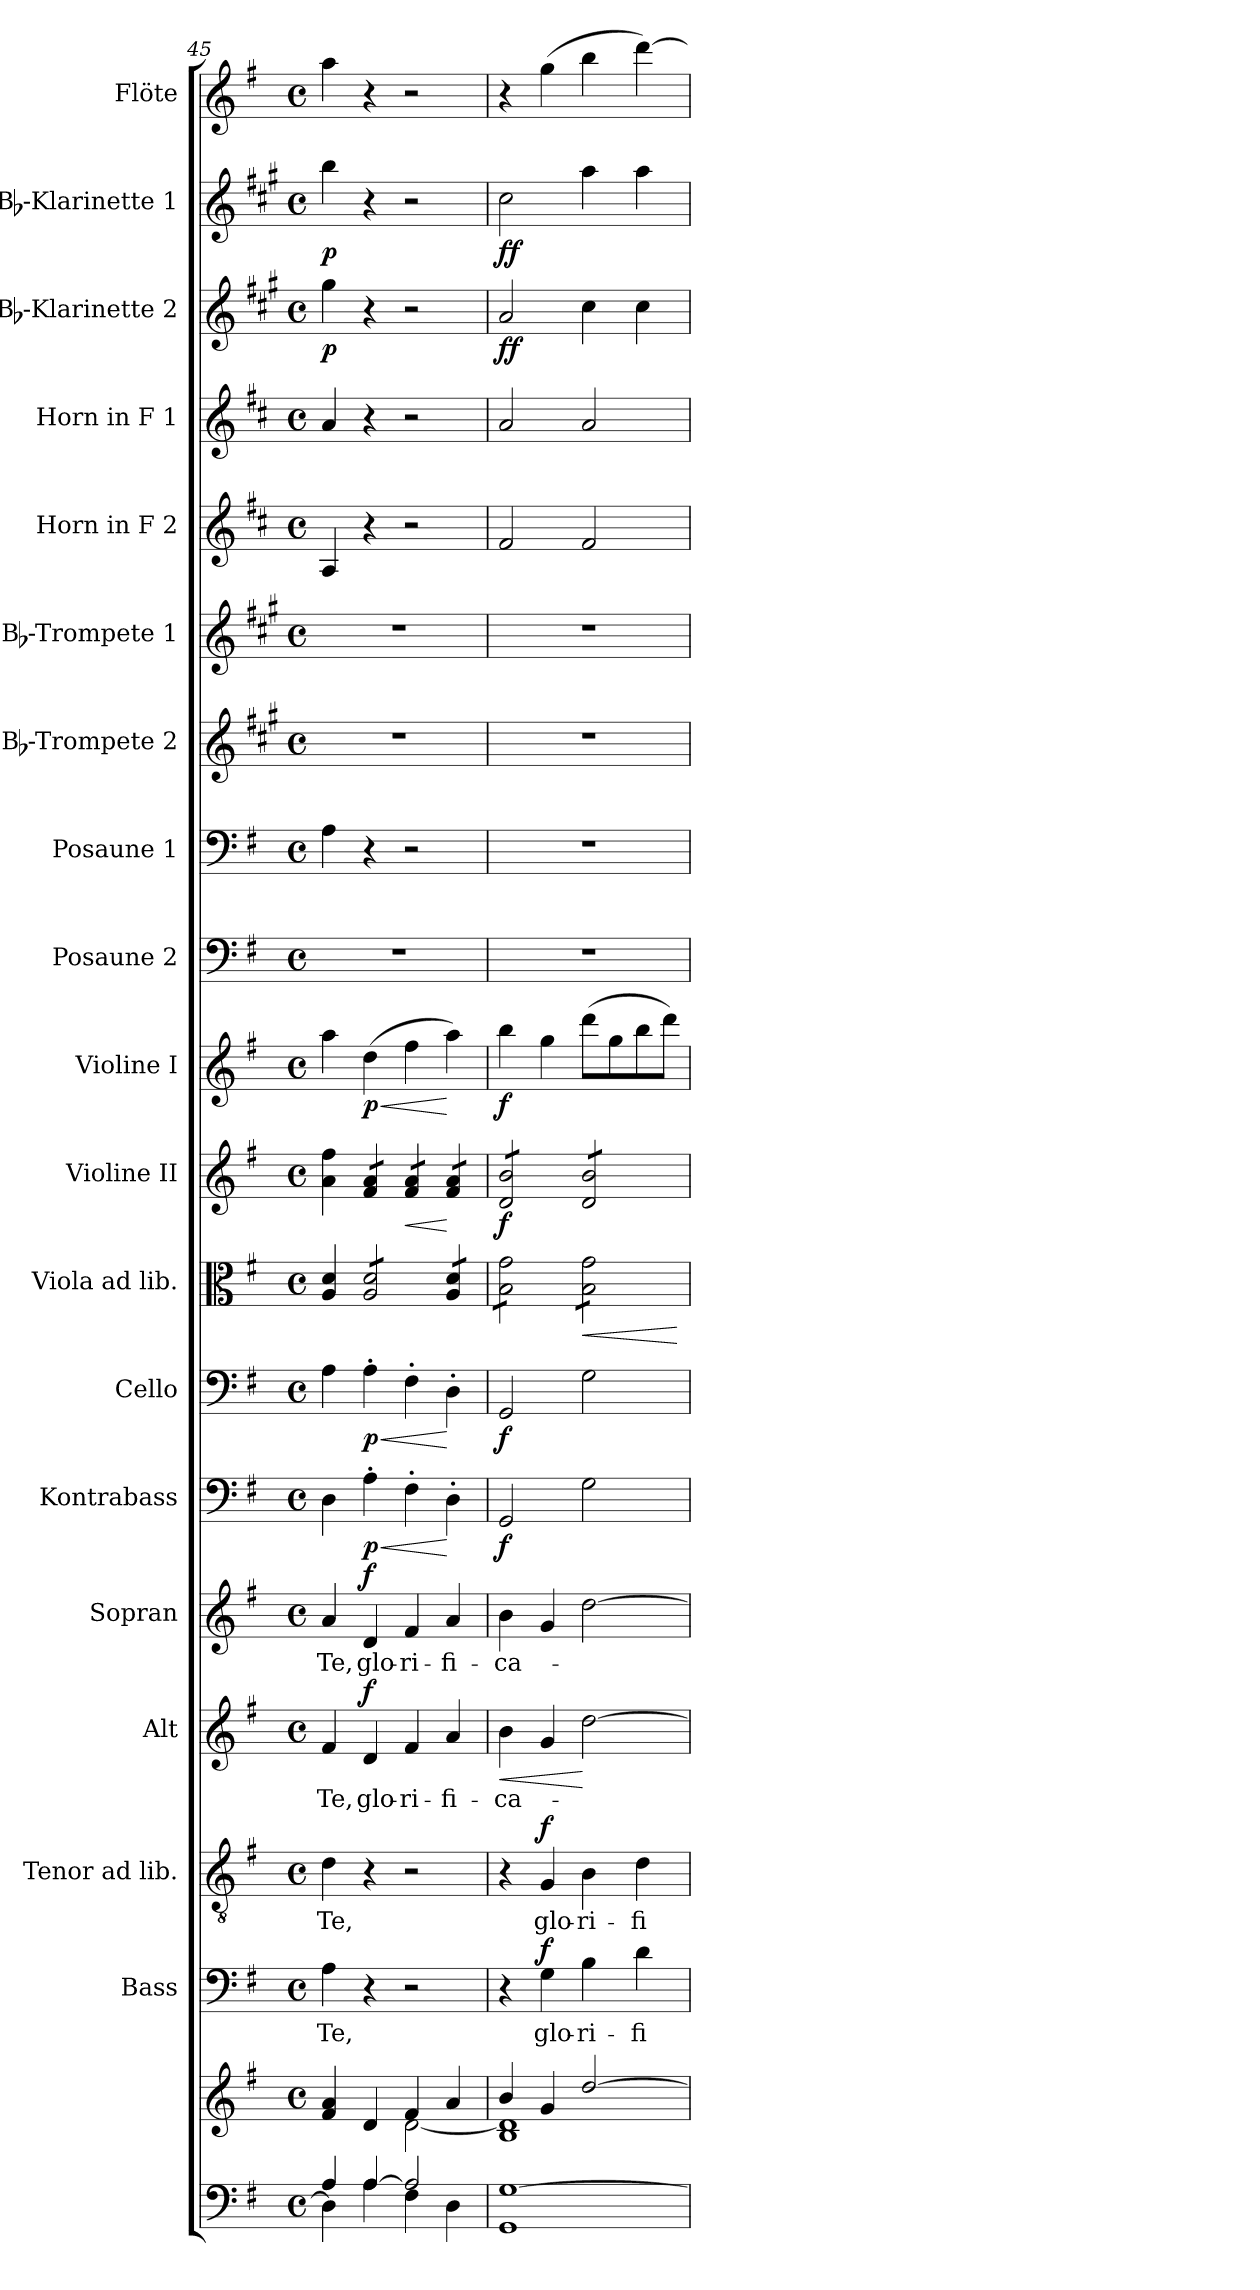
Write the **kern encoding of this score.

**kern	**kern	**kern	**text	**dynam	**kern	**text	**dynam	**kern	**text	**dynam	**kern	**text	**dynam	**kern	**dynam	**kern	**dynam	**kern	**dynam	**kern	**dynam	**kern	**dynam	**kern	**kern	**kern	**kern	**kern	**kern	**kern	**dynam	**kern	**dynam	**kern
*part19	*part19	*part18	*part18	*part18	*part17	*part17	*part17	*part16	*part16	*part16	*part15	*part15	*part15	*part14	*part14	*part13	*part13	*part12	*part12	*part11	*part11	*part10	*part10	*part9	*part8	*part7	*part6	*part5	*part4	*part3	*part3	*part2	*part2	*part1
*staff20	*staff19	*staff18	*staff18	*staff18	*staff17	*staff17	*staff17	*staff16	*staff16	*staff16	*staff15	*staff15	*staff15	*staff14	*staff14	*staff13	*staff13	*staff12	*staff12	*staff11	*staff11	*staff10	*staff10	*staff9	*staff8	*staff7	*staff6	*staff5	*staff4	*staff3	*staff3	*staff2	*staff2	*staff1
*	*	*I"Bass	*	*	*I"Tenor ad lib.	*	*	*I"Alt	*	*	*I"Sopran	*	*	*I"Kontrabass	*	*I"Cello	*	*I"Viola ad lib.	*	*I"Violine II	*	*I"Violine I	*	*I"Posaune 2	*I"Posaune 1	*I"Bb-Trompete 2	*I"Bb-Trompete 1	*I"Horn in F 2	*I"Horn in F 1	*I"Bb-Klarinette 2	*	*I"Bb-Klarinette 1	*	*I"Flöte
*	*	*I'B.	*	*	*I'T.	*	*	*I'A.	*	*	*I'S.	*	*	*I'Kb.	*	*	*	*I'Vla.	*	*I'Vl. II	*	*I'Vl. I	*	*I'Pos. 2	*I'Pos. 1	*I'Bb Trp. 2	*I'Bb Trp. 1	*	*	*I'Bb Kl. 2	*	*I'Bb Kl. 1	*	*I'Fl.
*clefF4	*clefG2	*clefF4	*	*	*clefGv2	*	*	*clefG2	*	*	*clefG2	*	*	*clefF4	*	*clefF4	*	*clefC3	*	*clefG2	*	*clefG2	*	*clefF4	*clefF4	*clefG2	*clefG2	*clefG2	*clefG2	*clefG2	*	*clefG2	*	*clefG2
*	*	*	*	*	*	*	*	*	*	*	*	*	*	*ITrd7c12	*	*	*	*	*	*	*	*	*	*	*	*ITrd1c2	*ITrd1c2	*ITrd4c7	*ITrd4c7	*ITrd1c2	*	*ITrd1c2	*	*
*k[f#]	*k[f#]	*k[f#]	*	*	*k[f#]	*	*	*k[f#]	*	*	*k[f#]	*	*	*k[f#]	*	*k[f#]	*	*k[f#]	*	*k[f#]	*	*k[f#]	*	*k[f#]	*k[f#]	*k[f#]	*k[f#]	*k[f#]	*k[f#]	*k[f#]	*	*k[f#]	*	*k[f#]
*G:	*G:	*G:	*	*	*G:	*	*	*G:	*	*	*G:	*	*	*G:	*	*G:	*	*G:	*	*G:	*	*G:	*	*G:	*G:	*G:	*G:	*G:	*G:	*G:	*	*G:	*	*G:
*M4/4	*M4/4	*M4/4	*	*	*M4/4	*	*	*M4/4	*	*	*M4/4	*	*	*M4/4	*	*M4/4	*	*M4/4	*	*M4/4	*	*M4/4	*	*M4/4	*M4/4	*M4/4	*M4/4	*M4/4	*M4/4	*M4/4	*	*M4/4	*	*M4/4
*met(c)	*met(c)	*met(c)	*	*	*met(c)	*	*	*met(c)	*	*	*met(c)	*	*	*met(c)	*	*met(c)	*	*met(c)	*	*met(c)	*	*met(c)	*	*met(c)	*met(c)	*met(c)	*met(c)	*met(c)	*met(c)	*met(c)	*	*met(c)	*	*met(c)
=45	=45	=45	=45	=45	=45	=45	=45	=45	=45	=45	=45	=45	=45	=45	=45	=45	=45	=45	=45	=45	=45	=45	=45	=45	=45	=45	=45	=45	=45	=45	=45	=45	=45	=45
*^	*^	*	*	*	*	*	*	*	*	*	*	*	*	*	*	*	*	*	*	*	*	*	*	*	*	*	*	*	*	*	*	*	*	*
!	!	!	!	!	!LO:LY:b	!	!	!LO:LY:b	!	!	!LO:LY:b	!	!	!LO:LY:b	!	!	!	!	!	!	!	!	!	!	!	!	!	!	!	!	!	!	!LO:DY:b	!	!LO:DY:b	!
4A/	4D\]	4f#/ 4a/	2ryy	4A\	Te,	.	4d\	Te,	.	4f#/	Te,	.	4a/	Te,	.	4DD\	.	4A\	.	4A/ 4d/	.	4a\ 4ff#\	.	4aa\	.	1r	4A\	1r	1r	4D/	4d/	4ff#\	p	4aa\	p	4aa\
!	!	!	!	!	!	!	!	!	!	!	!LO:LY:b	!LO:DY:a	!	!LO:LY:b	!LO:DY:a	!	!LO:HP:b	!	!LO:HP:b	!	!	!	!	!	!LO:HP:b	!	!	!	!	!	!	!	!	!	!	!
!	!	!	!	!	!	!	!	!	!	!	!	!	!	!	!	!	!LO:DY:n=1:b	!	!LO:DY:n=1:b	!	!	!	!	!	!LO:DY:n=1:b	!	!	!	!	!	!	!	!	!	!	!
*	*	*	*	*	*	*	*	*	*	*	*	*	*	*	*	*	*	*	*	*tremolo	*	*	*	*	*	*	*	*	*	*	*	*	*	*	*	*
*	*	*	*	*	*	*	*	*	*	*	*	*	*	*	*	*	*	*	*	*	*	*tremolo	*	*	*	*	*	*	*	*	*	*	*	*	*	*
[>4A/	4A\	4d/	.	4r	.	.	4r	.	.	4d/	glo-	f	4d/	glo-	f	4AA'>\	< p	4A'>\	< p	8A/ 8d/L	.	8f#/ 8a/L	.	(>4dd\	< p	.	4r	.	.	4r	4r	4r	.	4r	.	4r
.	.	.	.	.	.	.	.	.	.	.	.	.	.	.	.	.	.	.	.	8A/ 8d/	.	8f#/ 8a/J	.	.	.	.	.	.	.	.	.	.	.	.	.	.
!	!	!	!	!	!	!	!	!	!	!	!LO:LY:b	!	!	!LO:LY:b	!	!	!	!	!	!	!	!	!LO:HP:b	!	!	!	!	!	!	!	!	!	!	!	!	!
2A/]	4F#\	4f#/	[<2d\	2r	.	.	2r	.	.	4f#/	-ri-	.	4f#/	-ri-	.	4FF#'>\	.	4F#'>\	.	8A/ 8d/	.	8f#/ 8a/L	<	4ff#\	.	.	2r	.	.	2r	2r	2r	.	2r	.	2r
.	.	.	.	.	.	.	.	.	.	.	.	.	.	.	.	.	.	.	.	8A/ 8d/J	.	8f#/ 8a/J	.	.	.	.	.	.	.	.	.	.	.	.	.	.
!	!	!	!	!	!	!	!	!	!	!	!LO:LY:b	!	!	!LO:LY:b	!	!	!	!	!	!	!	!	!	!	!	!	!	!	!	!	!	!	!	!	!	!
.	4D\	4a/	.	.	.	.	.	.	.	4a/	-fi-	.	4a/	-fi-	.	4DD'>\	[	4D'>\	[	8A/ 8d/L	.	8f#/ 8a/L	[	4aa\)	[	.	.	.	.	.	.	.	.	.	.	.
.	.	.	.	.	.	.	.	.	.	.	.	.	.	.	.	.	.	.	.	8A/ 8d/J	.	8f#/ 8a/J	.	.	.	.	.	.	.	.	.	.	.	.	.	.
=46	=46	=46	=46	=46	=46	=46	=46	=46	=46	=46	=46	=46	=46	=46	=46	=46	=46	=46	=46	=46	=46	=46	=46	=46	=46	=46	=46	=46	=46	=46	=46	=46	=46	=46	=46	=46
!	!	!	!	!	!	!	!	!	!	!	!LO:LY:b	!LO:HP:b	!	!LO:LY:b	!	!	!LO:DY:b	!	!LO:DY:b	!	!	!	!LO:DY:b	!	!LO:DY:b	!	!	!	!	!	!	!	!LO:DY:b	!	!LO:DY:b	!
[>1G	1GG	4b/	1B 1d]	4r	.	.	4r	.	.	4b\	-ca-	<	4b\	-ca-	.	2GGG/	f	2GG/	f	8B\ 8g\L	.	8d/ 8b/L	f	4bb\	f	1r	1r	1r	1r	2B/	2d/	2g/	ff	2b\	ff	4r
.	.	.	.	.	.	.	.	.	.	.	.	.	.	.	.	.	.	.	.	8B\ 8g\	.	8d/ 8b/	.	.	.	.	.	.	.	.	.	.	.	.	.	.
!	!	!	!	!	!LO:LY:b	!LO:DY:a	!	!LO:LY:b	!LO:DY:a	!	!	!	!	!	!	!	!	!	!	!	!	!	!	!	!	!	!	!	!	!	!	!	!	!	!	!
.	.	4g/	.	4G\	glo-	f	4G/	glo-	f	4g/	.	.	4g/	.	.	.	.	.	.	8B\ 8g\	.	8d/ 8b/	.	4gg\	.	.	.	.	.	.	.	.	.	.	.	(>4gg\
.	.	.	.	.	.	.	.	.	.	.	.	.	.	.	.	.	.	.	.	8B\ 8g\J	.	8d/ 8b/J	.	.	.	.	.	.	.	.	.	.	.	.	.	.
!	!	!	!	!	!LO:LY:b	!	!	!LO:LY:b	!	!	!	!	!	!	!	!	!	!	!	!	!LO:HP:b	!	!	!	!	!	!	!	!	!	!	!	!	!	!	!
.	.	[>2dd/	.	4B\	-ri-	.	4B\	-ri-	.	[2dd\	.	[	[2dd\	.	.	2GG\	.	2G\	.	8B\ 8g\L	<	8d/ 8b/L	.	(>8ddd\L	.	.	.	.	.	2B/	2d/	4b\	.	4gg\	.	4bb\
.	.	.	.	.	.	.	.	.	.	.	.	.	.	.	.	.	.	.	.	8B\ 8g\	.	8d/ 8b/	.	8gg\	.	.	.	.	.	.	.	.	.	.	.	.
!	!	!	!	!	!LO:LY:b	!	!	!LO:LY:b	!	!	!	!	!	!	!	!	!	!	!	!	!	!	!	!	!	!	!	!	!	!	!	!	!	!	!	!
.	.	.	.	4d\	-fi-	.	4d\	-fi-	.	.	.	.	.	.	.	.	.	.	.	8B\ 8g\	.	8d/ 8b/	.	8bb\	.	.	.	.	.	.	.	4b\	.	4gg\	.	[4ddd\)
.	.	.	.	.	.	.	.	.	.	.	.	.	.	.	.	.	.	.	.	8B\ 8g\J	.	8d/ 8b/J	.	8ddd\J)	.	.	.	.	.	.	.	.	.	.	.	.
*	*	*	*	*	*	*	*	*	*	*	*	*	*	*	*	*	*	*	*	*	*	*Xtremolo	*	*	*	*	*	*	*	*	*	*	*	*	*	*
*	*	*	*	*	*	*	*	*	*	*	*	*	*	*	*	*	*	*	*	*Xtremolo	*	*	*	*	*	*	*	*	*	*	*	*	*	*	*	*
*v	*v	*	*	*	*	*	*	*	*	*	*	*	*	*	*	*	*	*	*	*	*	*	*	*	*	*	*	*	*	*	*	*	*	*	*	*
*	*v	*v	*	*	*	*	*	*	*	*	*	*	*	*	*	*	*	*	*	*	*	*	*	*	*	*	*	*	*	*	*	*	*	*	*
.	.	.	.	.	.	.	.	.	.	.	.	.	.	.	.	.	.	.	[	.	.	.	.	.	.	.	.	.	.	.	.	.	.	.
=	=	=	=	=	=	=	=	=	=	=	=	=	=	=	=	=	=	=	=	=	=	=	=	=	=	=	=	=	=	=	=	=	=	=
*-	*-	*-	*-	*-	*-	*-	*-	*-	*-	*-	*-	*-	*-	*-	*-	*-	*-	*-	*-	*-	*-	*-	*-	*-	*-	*-	*-	*-	*-	*-	*-	*-	*-	*-
